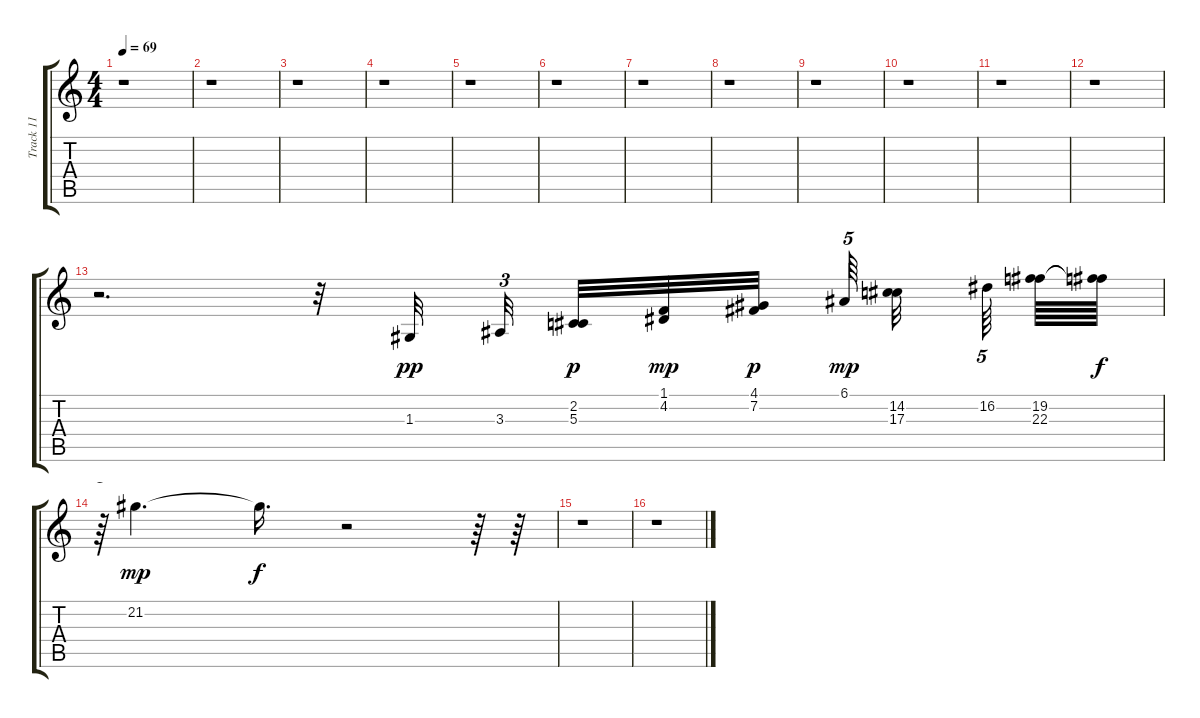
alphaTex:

\track ("Track 11" "Track 11") {instrument orchestralharp}
\staff {score tabs}
\tuning (E4 B3 G3 D3 A2 E2) {hide}
\ts (4 4)
\tempo 69
\clef g2
\ks c
r.1{dy f} |
r.1 |
r.1 |
r.1 |
r.1 |
r.1 |
r.1 |
r.1 |
r.1 |
r.1 |
r.1 |
r.1 |
r.2{d} r.32 1.3.32{dy pp} 3.3.32{tu (3 2)} (2.2 5.3).32{dy p} (1.1 4.2).32{dy mp} (4.1 7.2).32{dy p} 6.1.64{tu (5 4) dy mp} (14.2 17.3).32 16.2.64{tu (5 4)} (19.2 22.3).64 (19.2{t} 22.3{t}).64{dy f} |
r.64{tu (5 4)} 21.2.4{d dy mp} 21.2{t}.16{d dy f} r.2 r.64 r.64 |
r.1 |
r.1
